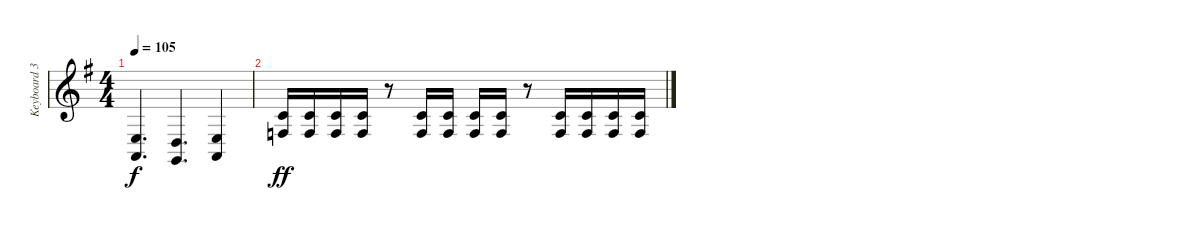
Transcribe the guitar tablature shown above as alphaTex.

\track ("Keyboard 3" "Keyboard 3") {instrument tremolostrings}
\staff {score}
\tuning (E4 B3 G3 D3 A2 E2) {hide}
\ts (4 4)
\tempo 105
\clef g2
\ks eminor
(7.5 5.6).4{d dy f} (5.5 3.6).4{d} (7.5 5.6).4 |
(10.4 8.5).16{dy ff} (10.4 8.5).16 (10.4 8.5).16 (10.4 8.5).16 r.8 (10.4 8.5).16 (10.4 8.5).16 (10.4 8.5).16 (10.4 8.5).16 r.8 (10.4 8.5).16 (10.4 8.5).16 (10.4 8.5).16 (10.4 8.5).16
